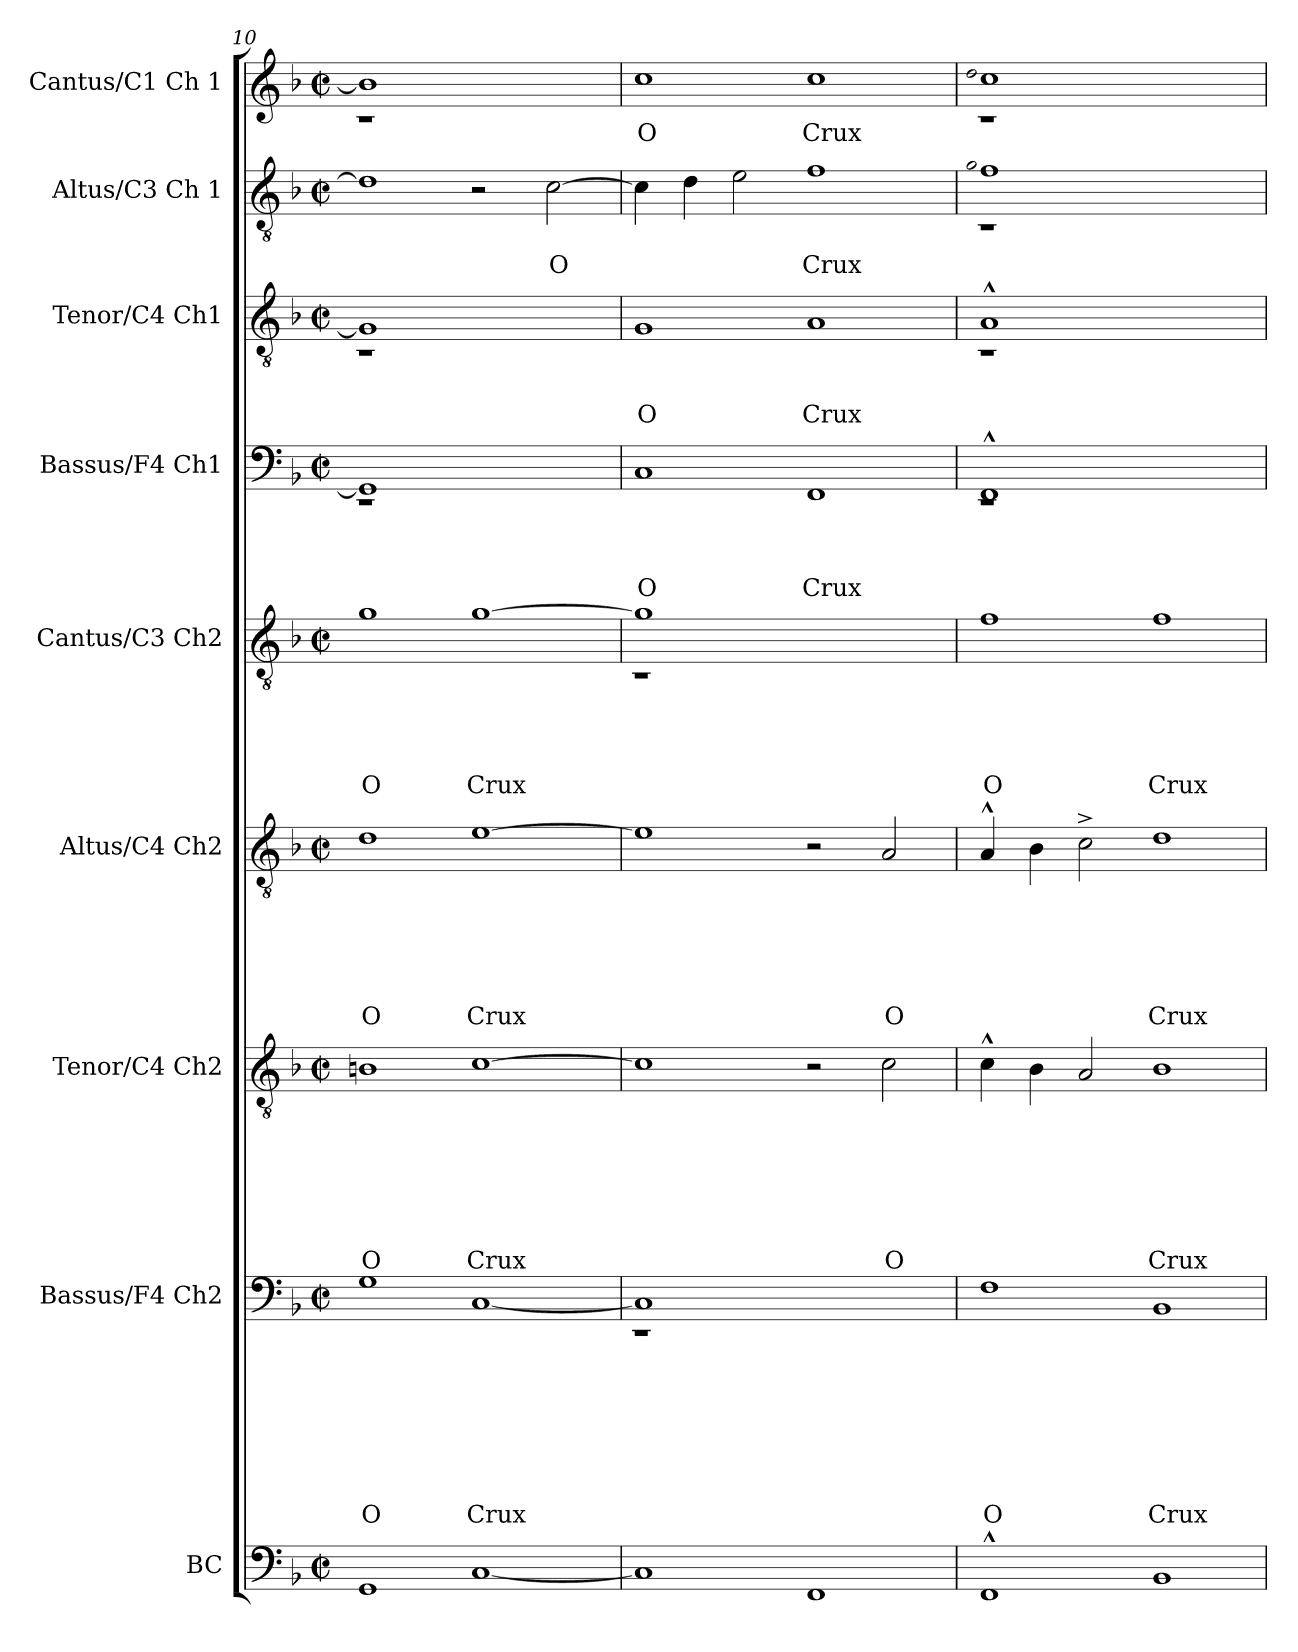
**kern	**kern	**text	**text	**text	**text	**text	**text	**text	**text	**kern	**text	**text	**text	**text	**text	**text	**text	**kern	**text	**text	**text	**text	**text	**text	**kern	**text	**text	**text	**text	**text	**kern	**text	**text	**text	**text	**kern	**text	**text	**text	**kern	**text	**text	**kern	**text
*part9	*part8	*part8	*part8	*part8	*part8	*part8	*part8	*part8	*part8	*part7	*part7	*part7	*part7	*part7	*part7	*part7	*part7	*part6	*part6	*part6	*part6	*part6	*part6	*part6	*part5	*part5	*part5	*part5	*part5	*part5	*part4	*part4	*part4	*part4	*part4	*part3	*part3	*part3	*part3	*part2	*part2	*part2	*part1	*part1
*staff9	*staff8	*staff8	*staff8	*staff8	*staff8	*staff8	*staff8	*staff8	*staff8	*staff7	*staff7	*staff7	*staff7	*staff7	*staff7	*staff7	*staff7	*staff6	*staff6	*staff6	*staff6	*staff6	*staff6	*staff6	*staff5	*staff5	*staff5	*staff5	*staff5	*staff5	*staff4	*staff4	*staff4	*staff4	*staff4	*staff3	*staff3	*staff3	*staff3	*staff2	*staff2	*staff2	*staff1	*staff1
*I"BC	*I"Bassus/F4 Ch2	*	*	*	*	*	*	*	*	*I"Tenor/C4 Ch2	*	*	*	*	*	*	*	*I"Altus/C4 Ch2	*	*	*	*	*	*	*I"Cantus/C3 Ch2	*	*	*	*	*	*I"Bassus/F4 Ch1	*	*	*	*	*I"Tenor/C4 Ch1	*	*	*	*I"Altus/C3 Ch 1	*	*	*I"Cantus/C1 Ch 1	*
*	*I'Ch	*	*	*	*	*	*	*	*	*I'Ch	*	*	*	*	*	*	*	*I'Ch	*	*	*	*	*	*	*I'Ch	*	*	*	*	*	*I'Ch	*	*	*	*	*I'Ch	*	*	*	*I'Ch	*	*	*I'Ch	*
*clefF4	*clefF4	*	*	*	*	*	*	*	*	*clefGv2	*	*	*	*	*	*	*	*clefGv2	*	*	*	*	*	*	*clefGv2	*	*	*	*	*	*clefF4	*	*	*	*	*clefGv2	*	*	*	*clefGv2	*	*	*clefG2	*
*k[b-]	*k[b-]	*	*	*	*	*	*	*	*	*k[b-]	*	*	*	*	*	*	*	*k[b-]	*	*	*	*	*	*	*k[b-]	*	*	*	*	*	*k[b-]	*	*	*	*	*k[b-]	*	*	*	*k[b-]	*	*	*k[b-]	*
*F:	*F:	*	*	*	*	*	*	*	*	*F:	*	*	*	*	*	*	*	*F:	*	*	*	*	*	*	*F:	*	*	*	*	*	*F:	*	*	*	*	*F:	*	*	*	*F:	*	*	*F:	*
*M2/2	*M2/2	*	*	*	*	*	*	*	*	*M2/2	*	*	*	*	*	*	*	*M2/2	*	*	*	*	*	*	*M2/2	*	*	*	*	*	*M2/2	*	*	*	*	*M2/2	*	*	*	*M2/2	*	*	*M2/2	*
*met(c|)	*met(c|)	*	*	*	*	*	*	*	*	*met(c|)	*	*	*	*	*	*	*	*met(c|)	*	*	*	*	*	*	*met(c|)	*	*	*	*	*	*met(c|)	*	*	*	*	*met(c|)	*	*	*	*met(c|)	*	*	*met(c|)	*
=10	=10	=10	=10	=10	=10	=10	=10	=10	=10	=10	=10	=10	=10	=10	=10	=10	=10	=10	=10	=10	=10	=10	=10	=10	=10	=10	=10	=10	=10	=10	=10	=10	=10	=10	=10	=10	=10	=10	=10	=10	=10	=10	=10	=10
*	*	*	*	*	*	*	*	*	*	*	*	*	*	*	*	*	*	*	*	*	*	*	*	*	*	*	*	*	*	*	*^	*	*	*	*	*^	*	*	*	*	*	*	*^	*
!	!	!	!	!	!	!	!	!	!LO:LY:b	!	!	!	!	!	!	!	!LO:LY:b	!	!	!	!	!	!	!LO:LY:b	!	!	!	!	!	!LO:LY:b	!	!LO:N:vis=1	!	!	!	!	!	!LO:N:vis=1	!	!	!	!	!	!	!	!LO:N:vis=1	!
1GG	1G	.	.	.	.	.	.	.	O	1Bn	.	.	.	.	.	.	O	1d	.	.	.	.	.	O	1g	.	.	.	.	O	1GG]	0rEE	.	.	.	.	1G]	0rC	.	.	.	1d]	.	.	1b]	0rc	.
!	!	!	!	!	!	!	!	!	!LO:LY:b	!	!	!	!	!	!	!	!LO:LY:b	!	!	!	!	!	!	!LO:LY:b	!	!	!	!	!	!LO:LY:b	!	!	!	!	!	!	!	!	!	!	!	!	!	!	!	!	!
[<1C	[<1C	.	.	.	.	.	.	.	Crux	[>1c	.	.	.	.	.	.	Crux	[>1e	.	.	.	.	.	Crux	[>1g	.	.	.	.	Crux	1ryy	.	.	.	.	.	1ryy	.	.	.	.	2r	.	.	1ryy	.	.
!	!	!	!	!	!	!	!	!	!	!	!	!	!	!	!	!	!	!	!	!	!	!	!	!	!	!	!	!	!	!	!	!	!	!	!	!	!	!	!	!	!	!	!	!LO:LY:b	!	!	!
.	.	.	.	.	.	.	.	.	.	.	.	.	.	.	.	.	.	.	.	.	.	.	.	.	.	.	.	.	.	.	.	.	.	.	.	.	.	.	.	.	.	[>2c\	.	O	.	.	.
*	*	*	*	*	*	*	*	*	*	*	*	*	*	*	*	*	*	*	*	*	*	*	*	*	*	*	*	*	*	*	*v	*v	*	*	*	*	*	*	*	*	*	*	*	*	*v	*v	*
*	*	*	*	*	*	*	*	*	*	*	*	*	*	*	*	*	*	*	*	*	*	*	*	*	*	*	*	*	*	*	*	*	*	*	*	*v	*v	*	*	*	*	*	*	*	*
=11	=11	=11	=11	=11	=11	=11	=11	=11	=11	=11	=11	=11	=11	=11	=11	=11	=11	=11	=11	=11	=11	=11	=11	=11	=11	=11	=11	=11	=11	=11	=11	=11	=11	=11	=11	=11	=11	=11	=11	=11	=11	=11	=11	=11
*	*^	*	*	*	*	*	*	*	*	*	*	*	*	*	*	*	*	*	*	*	*	*	*	*	*^	*	*	*	*	*	*	*	*	*	*	*	*	*	*	*	*	*	*	*
!	!	!LO:N:vis=1	!	!	!	!	!	!	!	!	!	!	!	!	!	!	!	!	!	!	!	!	!	!	!	!	!LO:N:vis=1	!	!	!	!	!	!	!	!	!	!LO:LY:b	!	!	!	!LO:LY:b	!	!	!	!	!LO:LY:b
1C]	1C]	0rEE	.	.	.	.	.	.	.	.	1c]	.	.	.	.	.	.	.	1e]	.	.	.	.	.	.	1g]	0rC	.	.	.	.	.	1C	.	.	.	O	1G	.	.	O	4c\]	.	.	1cc	O
.	.	.	.	.	.	.	.	.	.	.	.	.	.	.	.	.	.	.	.	.	.	.	.	.	.	.	.	.	.	.	.	.	.	.	.	.	.	.	.	.	.	4d\	.	.	.	.
.	.	.	.	.	.	.	.	.	.	.	.	.	.	.	.	.	.	.	.	.	.	.	.	.	.	.	.	.	.	.	.	.	.	.	.	.	.	.	.	.	.	2e\	.	.	.	.
!	!	!	!	!	!	!	!	!	!	!	!	!	!	!	!	!	!	!	!	!	!	!	!	!	!	!	!	!	!	!	!	!	!	!	!	!	!LO:LY:b	!	!	!	!LO:LY:b	!	!	!LO:LY:b	!	!LO:LY:b
1FF	1ryy	.	.	.	.	.	.	.	.	.	2r	.	.	.	.	.	.	.	2r	.	.	.	.	.	.	1ryy	.	.	.	.	.	.	1FF	.	.	.	Crux	1A	.	.	Crux	1f	.	Crux	1cc	Crux
!	!	!	!	!	!	!	!	!	!	!	!	!	!	!	!	!	!	!LO:LY:b	!	!	!	!	!	!	!LO:LY:b	!	!	!	!	!	!	!	!	!	!	!	!	!	!	!	!	!	!	!	!	!
.	.	.	.	.	.	.	.	.	.	.	2c\	.	.	.	.	.	.	O	2A/	.	.	.	.	.	O	.	.	.	.	.	.	.	.	.	.	.	.	.	.	.	.	.	.	.	.	.
*	*v	*v	*	*	*	*	*	*	*	*	*	*	*	*	*	*	*	*	*	*	*	*	*	*	*	*v	*v	*	*	*	*	*	*	*	*	*	*	*	*	*	*	*	*	*	*	*
!!LO:PB:g=z
=12	=12	=12	=12	=12	=12	=12	=12	=12	=12	=12	=12	=12	=12	=12	=12	=12	=12	=12	=12	=12	=12	=12	=12	=12	=12	=12	=12	=12	=12	=12	=12	=12	=12	=12	=12	=12	=12	=12	=12	=12	=12	=12	=12	=12
!	!	!	!	!	!	!	!	!	!	!	!	!	!	!	!	!	!	!	!	!	!	!	!	!	!	!	!	!	!	!	!	!	!	!	!	!	!	!	!	!LO:N:head=open	!	!	!LO:N:head=open	!
.	.	.	.	.	.	.	.	.	.	.	.	.	.	.	.	.	.	.	.	.	.	.	.	.	.	.	.	.	.	.	.	.	.	.	.	.	.	.	.	1qg	.	.	1qdd	.
*	*	*	*	*	*	*	*	*	*	*	*	*	*	*	*	*	*	*	*	*	*	*	*	*	*	*	*	*	*	*	*^	*	*	*	*	*^	*	*	*	*^	*	*	*^	*
!	!	!	!	!	!	!	!	!	!LO:LY:b	!	!	!	!	!	!	!	!	!	!	!	!	!	!	!	!	!	!	!	!	!LO:LY:b	!	!LO:N:vis=1	!	!	!	!	!	!LO:N:vis=1	!	!	!	!	!LO:N:vis=1	!	!	!	!LO:N:vis=1	!
1FF^^<	1F	.	.	.	.	.	.	.	O	4c^^>\	.	.	.	.	.	.	.	4A^^</	.	.	.	.	.	.	1f	.	.	.	.	O	1FF^^>	0rEE	.	.	.	.	1A^^>	0rC	.	.	.	1f	0rC	.	.	1cc	0rc	.
.	.	.	.	.	.	.	.	.	.	4B-\	.	.	.	.	.	.	.	4B-\	.	.	.	.	.	.	.	.	.	.	.	.	.	.	.	.	.	.	.	.	.	.	.	.	.	.	.	.	.	.
.	.	.	.	.	.	.	.	.	.	2A/	.	.	.	.	.	.	.	2c^>\	.	.	.	.	.	.	.	.	.	.	.	.	.	.	.	.	.	.	.	.	.	.	.	.	.	.	.	.	.	.
!	!	!	!	!	!	!	!	!	!LO:LY:b	!	!	!	!	!	!	!	!LO:LY:b	!	!	!	!	!	!	!LO:LY:b	!	!	!	!	!	!LO:LY:b	!	!	!	!	!	!	!	!	!	!	!	!	!	!	!	!	!	!
1BB-	1BB-	.	.	.	.	.	.	.	Crux	1B-	.	.	.	.	.	.	Crux	1d	.	.	.	.	.	Crux	1f	.	.	.	.	Crux	1ryy	.	.	.	.	.	1ryy	.	.	.	.	1ryy	.	.	.	1ryy	.	.
*	*	*	*	*	*	*	*	*	*	*	*	*	*	*	*	*	*	*	*	*	*	*	*	*	*	*	*	*	*	*	*v	*v	*	*	*	*	*	*	*	*	*	*v	*v	*	*	*v	*v	*
*	*	*	*	*	*	*	*	*	*	*	*	*	*	*	*	*	*	*	*	*	*	*	*	*	*	*	*	*	*	*	*	*	*	*	*	*v	*v	*	*	*	*	*	*	*	*
=	=	=	=	=	=	=	=	=	=	=	=	=	=	=	=	=	=	=	=	=	=	=	=	=	=	=	=	=	=	=	=	=	=	=	=	=	=	=	=	=	=	=	=	=
*-	*-	*-	*-	*-	*-	*-	*-	*-	*-	*-	*-	*-	*-	*-	*-	*-	*-	*-	*-	*-	*-	*-	*-	*-	*-	*-	*-	*-	*-	*-	*-	*-	*-	*-	*-	*-	*-	*-	*-	*-	*-	*-	*-	*-
